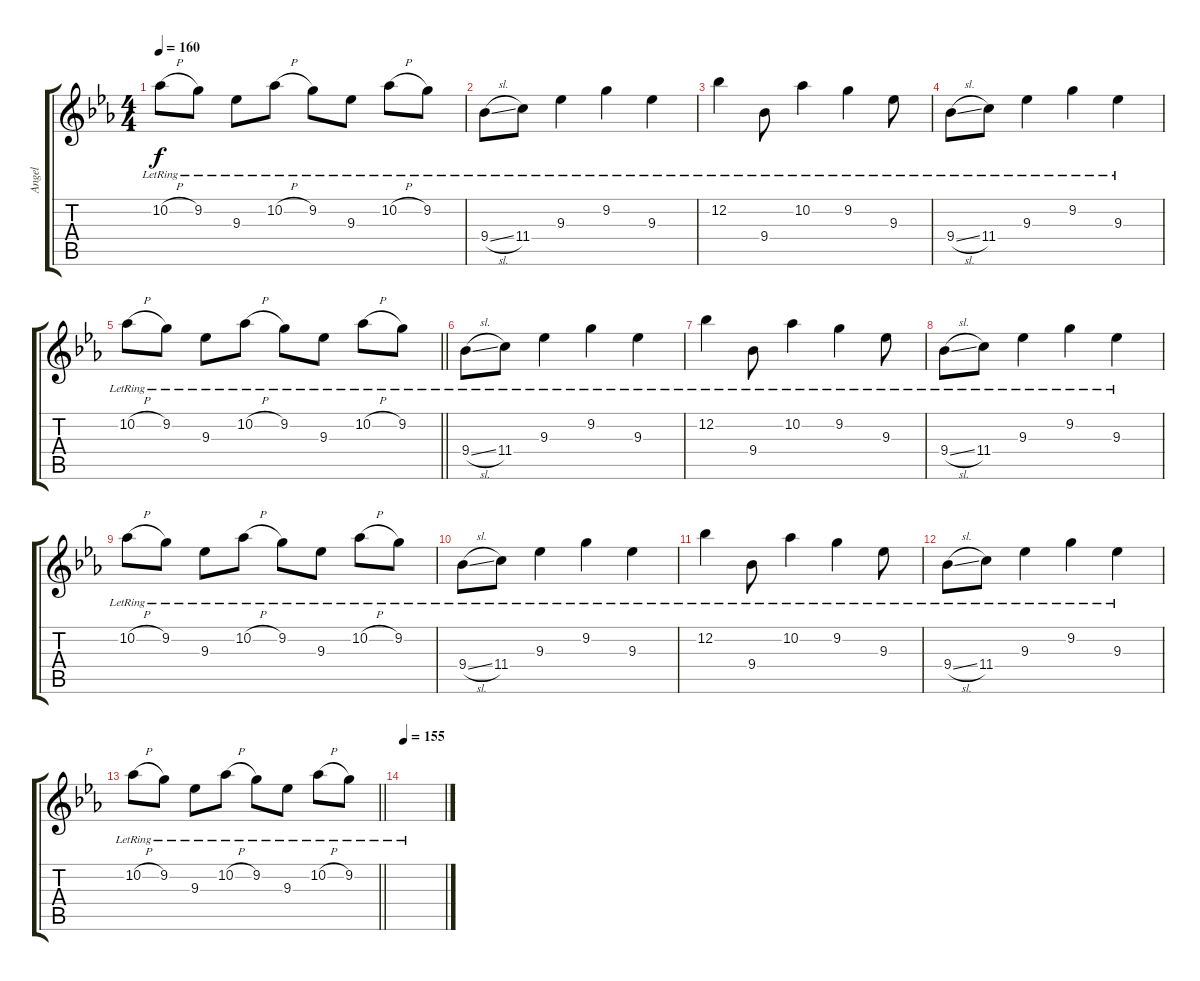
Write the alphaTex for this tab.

\track ("Angel" "Angel") {instrument distortionguitar}
\staff {score tabs}
\tuning (Eb4 Bb3 Gb3 Db3 Ab2 Eb2) {hide}
\ts (4 4)
\tempo 160
\clef g2
\ks cminor
10.2{h lr}.8{dy f} 9.2{lr}.8 9.3{lr}.8 10.2{h lr}.8 9.2{lr}.8 9.3{lr}.8 10.2{h lr}.8 9.2{lr}.8 |
9.4{sl lr}.8 11.4{lr}.8 9.3{lr}.4 9.2{lr}.4 9.3{lr}.4 |
12.2{lr}.4 9.4{lr}.8 10.2{lr}.4 9.2{lr}.4 9.3{lr}.8 |
9.4{sl lr}.8 11.4{lr}.8 9.3{lr}.4 9.2{lr}.4 9.3{lr}.4 |
\barLineRight lightlight
10.2{h lr}.8 9.2{lr}.8 9.3{lr}.8 10.2{h lr}.8 9.2{lr}.8 9.3{lr}.8 10.2{h lr}.8 9.2{lr}.8 |
9.4{sl lr}.8{instrument distortionguitar} 11.4{lr}.8 9.3{lr}.4 9.2{lr}.4 9.3{lr}.4 |
12.2{lr}.4 9.4{lr}.8 10.2{lr}.4 9.2{lr}.4 9.3{lr}.8 |
9.4{sl lr}.8 11.4{lr}.8 9.3{lr}.4 9.2{lr}.4 9.3{lr}.4 |
10.2{h lr}.8 9.2{lr}.8 9.3{lr}.8 10.2{h lr}.8 9.2{lr}.8 9.3{lr}.8 10.2{h lr}.8 9.2{lr}.8 |
9.4{sl lr}.8 11.4{lr}.8 9.3{lr}.4 9.2{lr}.4 9.3{lr}.4 |
12.2{lr}.4 9.4{lr}.8 10.2{lr}.4 9.2{lr}.4 9.3{lr}.8 |
9.4{sl lr}.8 11.4{lr}.8 9.3{lr}.4 9.2{lr}.4 9.3{lr}.4 |
\barLineRight lightlight
10.2{h lr}.8 9.2{lr}.8 9.3{lr}.8 10.2{h lr}.8 9.2{lr}.8 9.3{lr}.8 10.2{h lr}.8 9.2{lr}.8 |
\tempo 155
